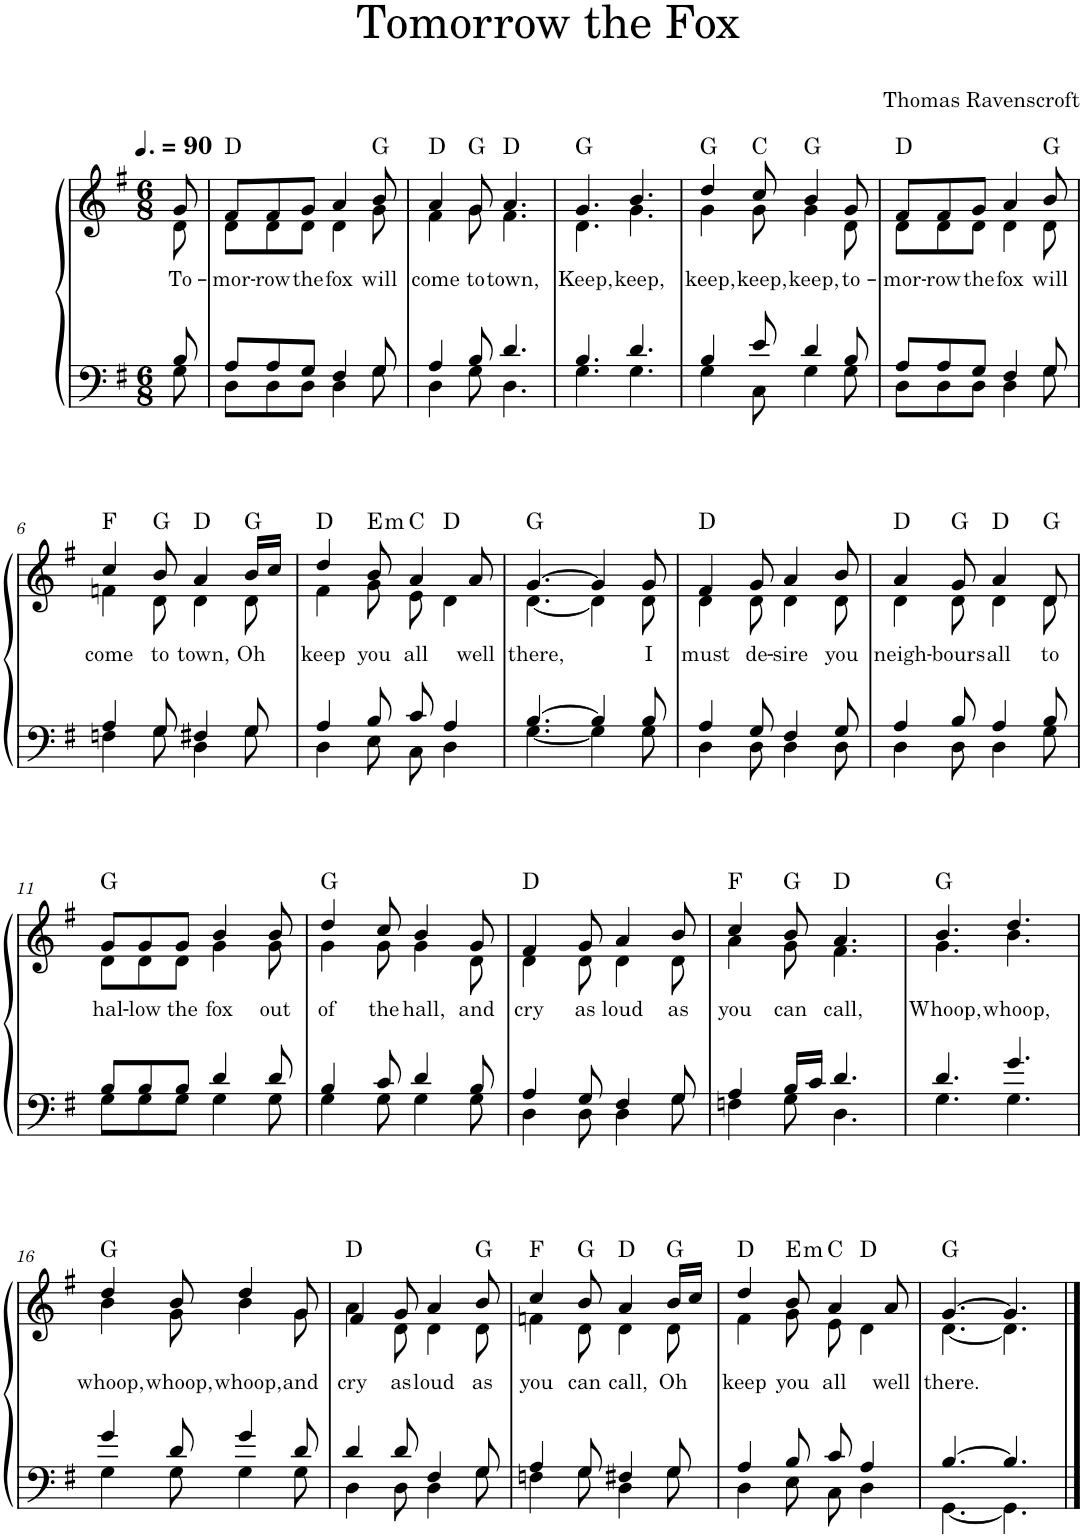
**kern	**kern	**text	**harte
*part1	*part1	*part1	*part1
*staff2	*staff1	*staff1	*
*I"Harpsichord	*	*	*
*I'Hch.	*	*	*
*clefF4	*clefG2	*	*
*k[f#]	*k[f#]	*	*
*M6/8	*M6/8	*	*
*MM135	*MM135	*	*
=	=	=	=
*^	*^	*	*
!	!	!	!	!LO:LY:b	!
8B/	8G\	8g/	8d\	To-	.
=1	=1	=1	=1	=1	=1
!	!	!	!	!LO:LY:b	!
8A/L	8D\L	8f#/L	8d\L	-mor-	D:maj
!	!	!	!	!LO:LY:b	!
8A/	8D\	8f#/	8d\	-row	.
!	!	!	!	!LO:LY:b	!
8G/J	8D\J	8g/J	8d\J	the	.
!	!	!	!	!LO:LY:b	!
4F#/	4D\	4a/	4d\	fox	.
!	!	!	!	!LO:LY:b	!
8G/	8G\	8b/	8g\	will	G:maj
=2	=2	=2	=2	=2	=2
!	!	!	!	!LO:LY:b	!
4A/	4D\	4a/	4f#\	come	D:maj
!	!	!	!	!LO:LY:b	!
8B/	8G\	8g/	8g\	to	G:maj
!	!	!	!	!LO:LY:b	!
4.d/	4.D\	4.a/	4.f#\	town,	D:maj
=3	=3	=3	=3	=3	=3
!	!	!	!	!LO:LY:b	!
4.B/	4.G\	4.g/	4.d\	Keep,	G:maj
!	!	!	!	!LO:LY:b	!
4.d/	4.G\	4.b/	4.g\	keep,	.
=4	=4	=4	=4	=4	=4
!	!	!	!	!LO:LY:b	!
4B/	4G\	4dd/	4g\	keep,	G:maj
!	!	!	!	!LO:LY:b	!
8e/	8C\	8cc/	8g\	keep,	C:maj
!	!	!	!	!LO:LY:b	!
4d/	4G\	4b/	4g\	keep,	G:maj
!	!	!	!	!LO:LY:b	!
8B/	8G\	8g/	8d\	to-	.
=5	=5	=5	=5	=5	=5
!	!	!	!	!LO:LY:b	!
8A/L	8D\L	8f#/L	8d\L	-mor-	D:maj
!	!	!	!	!LO:LY:b	!
8A/	8D\	8f#/	8d\	-row	.
!	!	!	!	!LO:LY:b	!
8G/J	8D\J	8g/J	8d\J	the	.
!	!	!	!	!LO:LY:b	!
4F#/	4D\	4a/	4d\	fox	.
!	!	!	!	!LO:LY:b	!
8G/	8G\	8b/	8d\	will	G:maj
!!LO:LB:g=z	!!
=6	=6	=6	=6	=6	=6
!	!	!	!	!LO:LY:b	!
4A/	4Fn\	4cc/	4fn\	come	F:maj
!	!	!	!	!LO:LY:b	!
8G/	8G\	8b/	8d\	to	G:maj
!	!	!	!	!LO:LY:b	!
4F#X/	4D\	4a/	4d\	town,	D:maj
!	!	!	!	!LO:LY:b	!
8G/	8G\	16b/LL	8d\	Oh	G:maj
.	.	16cc/JJ	.	.	.
=7	=7	=7	=7	=7	=7
!	!	!	!	!LO:LY:b	!
4A/	4D\	4dd/	4f#\	keep	D:maj
!	!	!	!	!LO:LY:b	!LO:H:kt=m
8B/	8E\	8b/	8g\	you	E:min
!	!	!	!	!LO:LY:b	!
8c/	8C\	4a/	8e\	all	C:maj
4A/	4D\	.	4d\	.	D:maj
!	!	!	!	!LO:LY:b	!
.	.	8a/	.	well	.
=8	=8	=8	=8	=8	=8
!	!	!	!	!LO:LY:b	!
[4.B/	[4.G\	[4.g/	[4.d\	there,	G:maj
4B/]	4G\]	4g/]	4d\]	.	.
!	!	!	!	!LO:LY:b	!
8B/	8G\	8g/	8d\	I	.
=9	=9	=9	=9	=9	=9
!	!	!	!	!LO:LY:b	!
4A/	4D\	4f#/	4d\	must	D:maj
!	!	!	!	!LO:LY:b	!
8G/	8D\	8g/	8d\	de-	.
!	!	!	!	!LO:LY:b	!
4F#/	4D\	4a/	4d\	-sire	.
!	!	!	!	!LO:LY:b	!
8G/	8D\	8b/	8d\	you	.
=10	=10	=10	=10	=10	=10
!	!	!	!	!LO:LY:b	!
4A/	4D\	4a/	4d\	neigh-	D:maj
!	!	!	!	!LO:LY:b	!
8B/	8D\	8g/	8d\	-bours	G:maj
!	!	!	!	!LO:LY:b	!
4A/	4D\	4a/	4d\	all	D:maj
!	!	!	!	!LO:LY:b	!
8B/	8G\	8d/	8d\	to	G:maj
!!LO:LB:g=z	!!
=11	=11	=11	=11	=11	=11
!	!	!	!	!LO:LY:b	!
8B/L	8G\L	8g/L	8d\L	hal-	G:maj
!	!	!	!	!LO:LY:b	!
8B/	8G\	8g/	8d\	-low	.
!	!	!	!	!LO:LY:b	!
8B/J	8G\J	8g/J	8d\J	the	.
!	!	!	!	!LO:LY:b	!
4d/	4G\	4b/	4g\	fox	.
!	!	!	!	!LO:LY:b	!
8d/	8G\	8b/	8g\	out	.
=12	=12	=12	=12	=12	=12
!	!	!	!	!LO:LY:b	!
4B/	4G\	4dd/	4g\	of	G:maj
!	!	!	!	!LO:LY:b	!
8c/	8G\	8cc/	8g\	the	.
!	!	!	!	!LO:LY:b	!
4d/	4G\	4b/	4g\	hall,	.
!	!	!	!	!LO:LY:b	!
8B/	8G\	8g/	8d\	and	.
=13	=13	=13	=13	=13	=13
!	!	!	!	!LO:LY:b	!
4A/	4D\	4f#/	4d\	cry	D:maj
!	!	!	!	!LO:LY:b	!
8G/	8D\	8g/	8d\	as	.
!	!	!	!	!LO:LY:b	!
4F#/	4D\	4a/	4d\	loud	.
!	!	!	!	!LO:LY:b	!
8G/	8G\	8b/	8d\	as	.
=14	=14	=14	=14	=14	=14
!	!	!	!	!LO:LY:b	!
4A/	4Fn\	4cc/	4a\	you	F:maj
!	!	!	!	!LO:LY:b	!
16B/LL	8G\	8b/	8g\	can	G:maj
16c/JJ	.	.	.	.	.
!	!	!	!	!LO:LY:b	!
4.d/	4.D\	4.a/	4.f#\	call,	D:maj
=15	=15	=15	=15	=15	=15
!	!	!	!	!LO:LY:b	!
4.d/	4.G\	4.b/	4.g\	Whoop,	G:maj
!	!	!	!	!LO:LY:b	!
4.g/	4.G\	4.dd/	4.b\	whoop,	.
!!LO:LB:g=z	!!
=16	=16	=16	=16	=16	=16
!	!	!	!	!LO:LY:b	!
4g/	4G\	4dd/	4b\	whoop,	G:maj
!	!	!	!	!LO:LY:b	!
8d/	8G\	8b/	8g\	whoop,	.
!	!	!	!	!LO:LY:b	!
4g/	4G\	4dd/	4b\	whoop,	.
!	!	!	!	!LO:LY:b	!
8d/	8G\	8g/	8g\	and	.
=17	=17	=17	=17	=17	=17
!	!	!	!	!LO:LY:b	!
4d/	4D\	4f#/	4a\	cry	D:maj
!	!	!	!	!LO:LY:b	!
8d/	8D\	8g/	8d\	as	.
!	!	!	!	!LO:LY:b	!
4F#/	4D\	4a/	4d\	loud	.
!	!	!	!	!LO:LY:b	!
8G/	8G\	8b/	8d\	as	G:maj
=18	=18	=18	=18	=18	=18
!	!	!	!	!LO:LY:b	!
4A/	4Fn\	4cc/	4fn\	you	F:maj
!	!	!	!	!LO:LY:b	!
8G/	8G\	8b/	8d\	can	G:maj
!	!	!	!	!LO:LY:b	!
4F#X/	4D\	4a/	4d\	call,	D:maj
!	!	!	!	!LO:LY:b	!
8G/	8G\	16b/LL	8d\	Oh	G:maj
.	.	16cc/JJ	.	.	.
=19	=19	=19	=19	=19	=19
!	!	!	!	!LO:LY:b	!
4A/	4D\	4dd/	4f#\	keep	D:maj
!	!	!	!	!LO:LY:b	!LO:H:kt=m
8B/	8E\	8b/	8g\	you	E:min
!	!	!	!	!LO:LY:b	!
8c/	8C\	4a/	8e\	all	C:maj
4A/	4D\	.	4d\	.	D:maj
!	!	!	!	!LO:LY:b	!
.	.	8a/	.	well	.
=20	=20	=20	=20	=20	=20
!	!	!	!	!LO:LY:b	!
[4.B/	[4.GG\	[4.g/	[4.d\	there.	G:maj
4.B/]	4.GG\]	4.g/]	4.d\]	.	.
*v	*v	*	*	*	*
*	*v	*v	*	*
==	==	==	==
*-	*-	*-	*-
